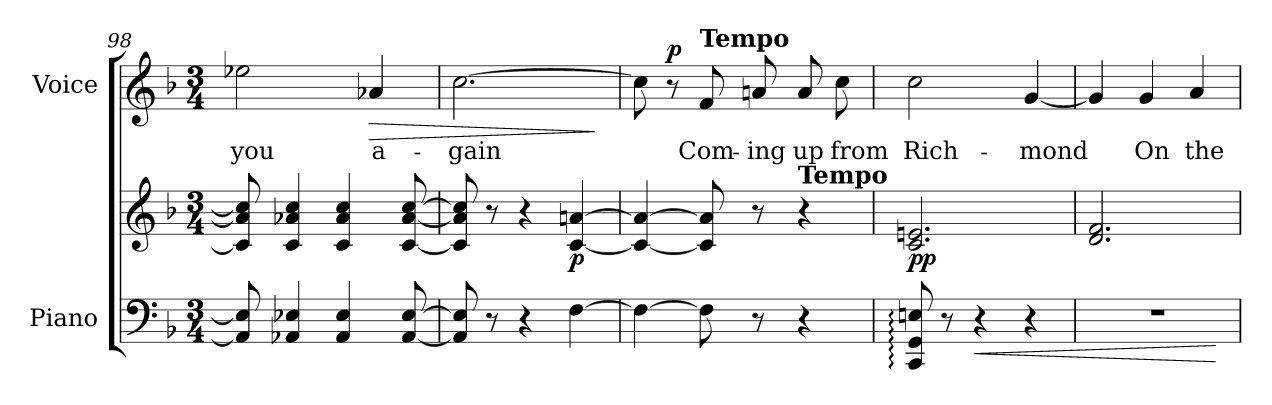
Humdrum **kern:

**kern	**kern	**dynam	**kern	**text	**dynam
*part2	*part2	*part2	*part1	*part1	*part1
*staff3	*staff2	*staff2/3	*staff1	*staff1	*staff1
*I"Piano	*	*	*I"Voice	*	*
*I'Pno	*	*	*	*	*
*clefF4	*clefG2	*	*clefG2	*	*
*k[b-]	*k[b-]	*	*k[b-]	*	*
*M3/4	*M3/4	*	*M3/4	*	*
=98	=98	=98	=98	=98	=98
!	!	!	!	!LO:LY:b	!
8AA-/] 8E-/]	8c/] 8a-/] 8cc/]	.	2ee-X\	you	.
4AA-X/ 4E-X/	4c/ 4a-X/ 4cc/	.	.	.	.
4AA-/ 4E-/	4c/ 4a-/ 4cc/	.	.	.	.
!	!	!	!	!LO:LY:b	!LO:HP:b
.	.	.	4a-X/	a-	>
[8AA-/ [8E-/	[8c/ [8a-/ [8cc/	.	.	.	.
=99	=99	=99	=99	=99	=99
!	!	!	!	!LO:LY:b	!
8AA-/] 8E-/]	8c/] 8a-/] 8cc/]	.	[2.cc\	-gain	.
8r	8r	.	.	.	.
4r	4r	.	.	.	.
!	!	!LO:DY:b	!	!	!
[4F\	[4c/ [4an/	p	.	.	.
.	.	.	.	.	]
=100	=100	=100	=100	=100	=100
4F\_	4c/_ 4a/_	.	8cc\]	.	.
!	!	!	!	!	!LO:DY:a
.	.	.	8r	.	p
*	*	*	*MM144	*	*
!	!	!	!LO:TX:a:B:t=Tempo	!	!
!	!	!	!	!LO:LY:b	!
8F\]	8c/] 8a/]	.	8f/	Com-	.
!	!	!	!	!LO:LY:b	!
8r	8r	.	8an/	-ing	.
!	!LO:TX:a:B:t=Tempo	!	!	!	!
!	!	!	!	!LO:LY:b	!
4r	4r	.	8a/	up	.
!	!	!	!	!LO:LY:b	!
.	.	.	8cc\	from	.
=101	=101	=101	=101	=101	=101
!	!	!LO:DY:b	!	!LO:LY:b	!
8CC/: 8GG/: 8En/:	2.c/ 2.en/	pp	2cc\	Rich-	.
8r	.	.	.	.	.
!	!	!LO:HP:b=2	!	!	!
4r	.	<	.	.	.
!	!	!	!	!LO:LY:b	!
4r	.	.	[4g/	-mond	.
!!LO:LB:g=z
=102	=102	=102	=102	=102	=102
2.r	2.d/ 2.f/	.	4g/]	.	.
!	!	!	!	!LO:LY:b	!
.	.	.	4g/	On	.
!	!	!	!	!LO:LY:b	!
.	.	.	4a/	the	.
.	.	[	.	.	.
=	=	=	=	=	=
*-	*-	*-	*-	*-	*-
